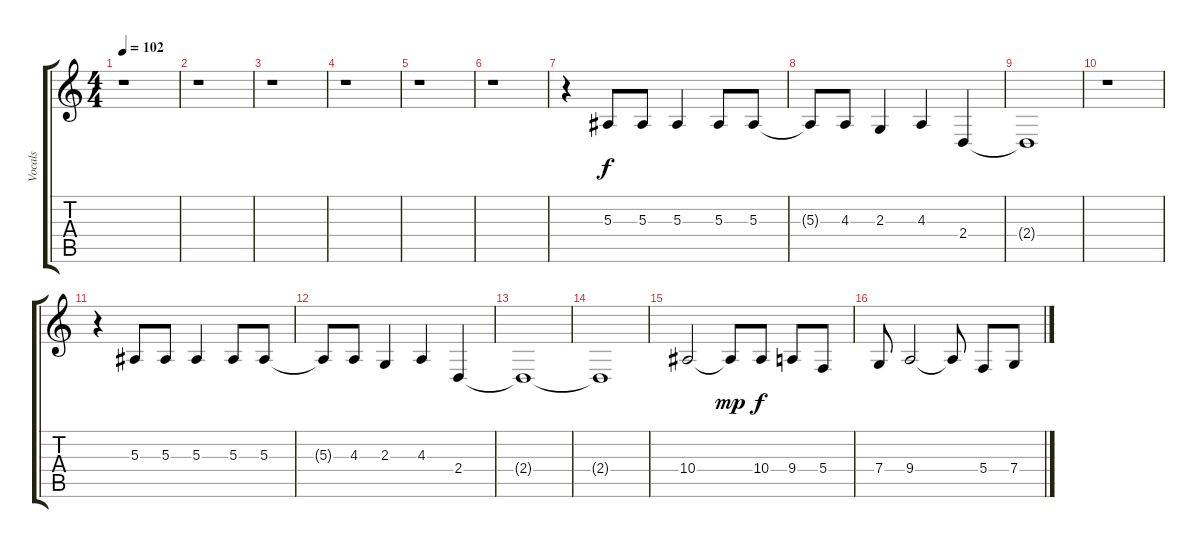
\track ("Vocals" "Vocals") {instrument voiceoohs}
\staff {score tabs}
\tuning (D4 A3 F3 C3 G2 D2) {hide}
\ts (4 4)
\tempo 102
\clef g2
\ks c
r.1{dy mp} |
r.1 |
r.1 |
r.1 |
r.1 |
r.1 |
r.4 5.3.8{dy f} 5.3.8 5.3.4 5.3.8 5.3.8 |
5.3{t}.8 4.3.8 2.3.4 4.3.4 2.4.4 |
2.4{t}.1 |
r.1 |
r.4 5.3.8 5.3.8 5.3.4 5.3.8 5.3.8 |
5.3{t}.8 4.3.8 2.3.4 4.3.4 2.4.4 |
2.4{t}.1 |
2.4{t}.1 |
10.4.2 10.4{t}.8{dy mp} 10.4.8{dy f} 9.4.8 5.4.8 |
7.4.8 9.4.2 9.4{t}.8 5.4.8 7.4.8
